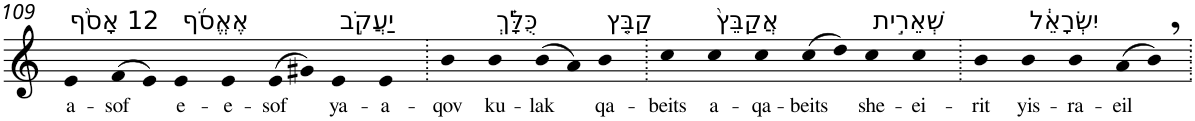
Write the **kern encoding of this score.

**kern	**text
*part1	*part1
*staff1	*staff1
*I"Piano	*
*I'Pno	*
!!LO:PB:g=z
*clefG2	*
*k[]	*
=109	=109
!LO:TX:a:t=12 אָסֹ֨ף	!
!	!LO:LY:b
4e	a-
!	!LO:LY:b
(>8f	-sof
8e)	.
!LO:TX:a:t=אֶאֱסֹ֜ף	!
!	!LO:LY:b
4e	e-
!	!LO:LY:b
4e	-e-
!	!LO:LY:b
(>8e	-sof
8g#X)	.
!LO:TX:a:t=יַעֲקֹ֣ב	!
!	!LO:LY:b
4e	ya-
!	!LO:LY:b
4e	-a-
=110.	=110.
!	!LO:LY:b
4b	-qov
!LO:TX:a:t=כֻּלָּ֗ךְ	!
!	!LO:LY:b
4b	ku-
!	!LO:LY:b
(>8b	-lak
8a)	.
!LO:TX:a:t=קַבֵּ֤ץ	!
!	!LO:LY:b
4b	qa-
=111.	=111.
!	!LO:LY:b
4cc	-beits
!LO:TX:a:t=אֲקַבֵּץ֙	!
!	!LO:LY:b
4cc	a-
!	!LO:LY:b
4cc	-qa-
!	!LO:LY:b
(>8cc	-beits
8dd)	.
!LO:TX:a:t=שְׁאֵרִ֣ית	!
!	!LO:LY:b
4cc	she-
!	!LO:LY:b
4cc	-ei-
=112.	=112.
!	!LO:LY:b
4b	-rit
!LO:TX:a:t=יִשְׂרָאֵ֔ל	!
!	!LO:LY:b
4b	yis-
!	!LO:LY:b
4b	-ra-
!	!LO:LY:b
(>8a	-eil
8b,)	.
=.	=.
*-	*-
